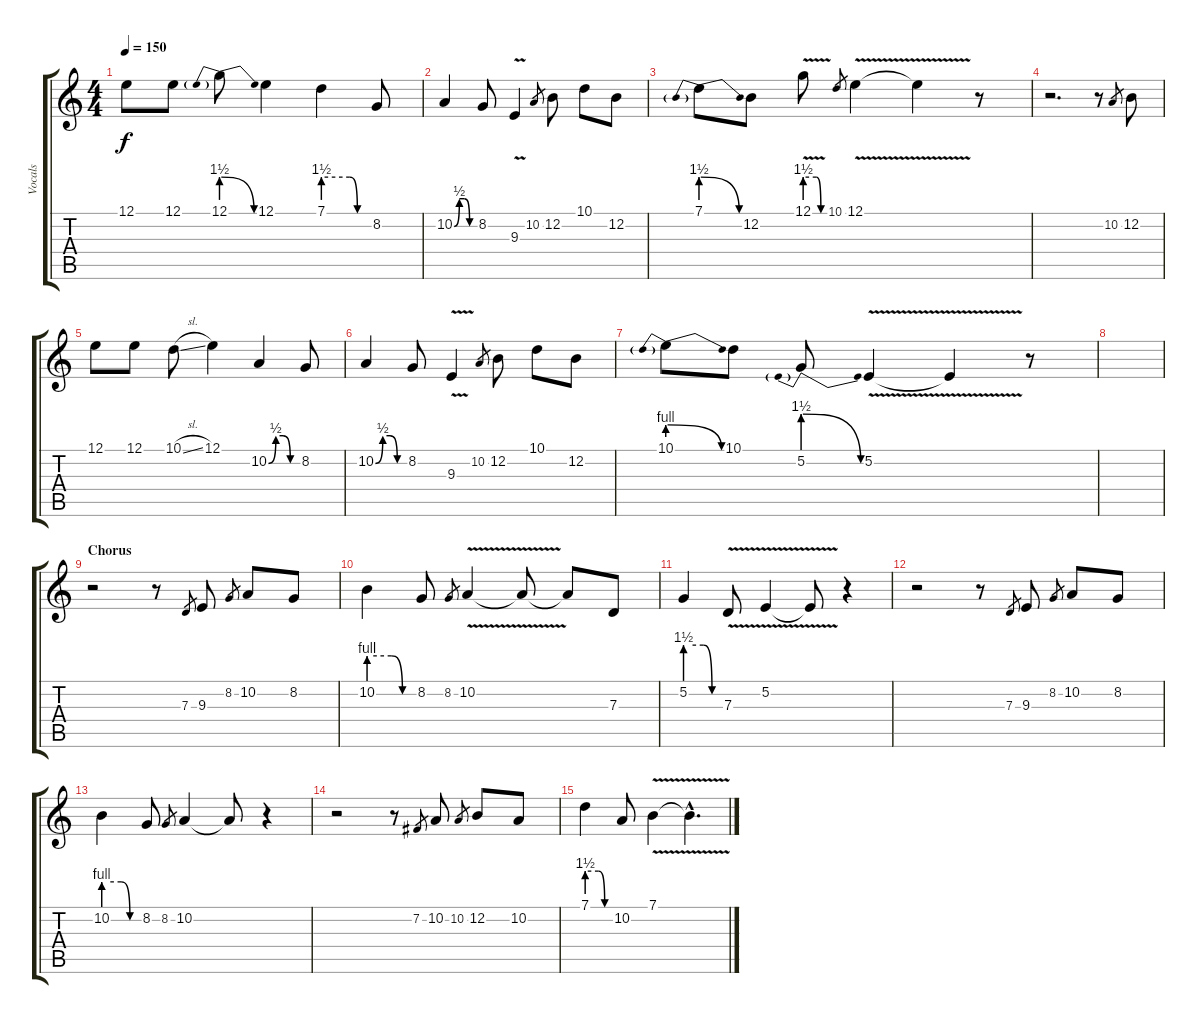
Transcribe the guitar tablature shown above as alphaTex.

\track ("Vocals" "Vocals") {instrument lead2sawtooth}
\staff {score tabs}
\tuning (E4 B3 G3 D3 A2 E2) {hide}
\ts (4 4)
\tempo 150
\clef g2
\ks c
12.1.8{dy f} 12.1.8 12.1{be (prebendrelease 0 6 60 0)}.8 12.1.4 7.1{be (custom 0 6 35 6 45 0 60 0)}.4 8.2.8 |
10.2{be (custom 0 0 15 2 30 2 45 0 60 0)}.4 8.2.8 9.3{v}.4 10.2.8{gr} 12.2.8 10.1.8 12.2.8 |
7.1{be (prebendrelease 0 6 60 0)}.8 12.2.8 12.1{be (custom 0 6 35 6 49 0 60 0) v}.8 10.1.8{gr} 12.1{v}.4 12.1{t}.4 r.8 |
r.2{d} r.8 10.2.8{gr} 12.2.8 |
12.1.8 12.1.8 10.1{sl}.8 12.1.4 10.2{be (custom 0 0 15 2 30 2 45 0 60 0)}.4 8.2.8 |
10.2{be (custom 0 0 15 2 30 2 45 0 60 0)}.4 8.2.8 9.3{v}.4 10.2.8{gr} 12.2.8 10.1.8 12.2.8 |
10.1{be (prebendrelease 0 4 60 0)}.8 10.1.8 5.2{be (prebendrelease 0 6 60 0)}.8 5.2{v}.4 5.2{t}.4 r.8 |
|
\section ("" "Chorus")
r.2 r.8 7.3.8{gr} 9.3.8 8.2.8{gr} 10.2.8 8.2.8 |
10.2{be (custom 0 4 30 4 45 0 60 0)}.4 8.2.8 8.2.8{gr} 10.2{v}.4 10.2{t}.8 10.2{t}.8 7.3.8 |
5.2{be (custom 0 6 31 6 46 0 60 0)}.4 7.3{v}.8 5.2{v}.4 5.2{t}.8 r.4 |
r.2 r.8 7.3.8{gr} 9.3.8 8.2.8{gr} 10.2.8 8.2.8 |
10.2{be (custom 0 4 30 4 45 0 60 0)}.4 8.2.8 8.2.8{gr} 10.2.4 10.2{t}.8 r.4 |
r.2 r.8 7.2.8{gr} 10.2.8 10.2.8{gr} 12.2.8 10.2.8 |
7.1{be (custom 0 6 30 6 46 0 60 0)}.4 10.2.8 7.1{v}.4 7.1{hac t}.4{d}
